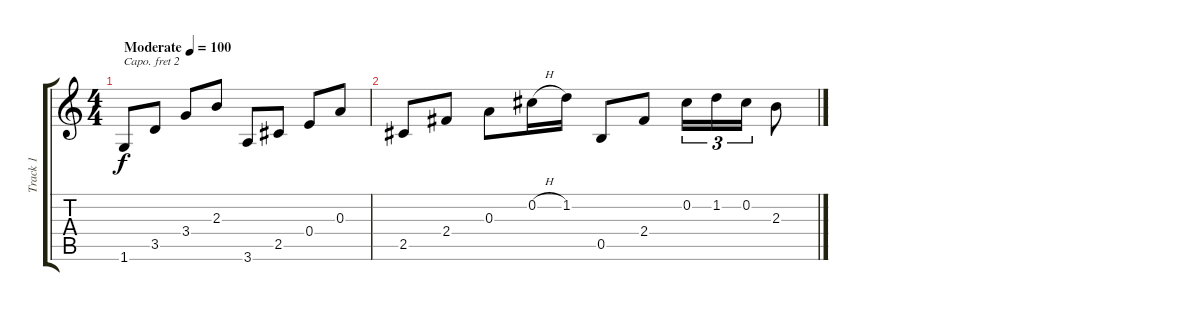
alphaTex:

\track ("Track 1" "Track 1") {instrument acousticguitarsteel}
\staff {score tabs}
\capo 2
\tuning (E4 B3 G3 D3 A2 E2) {hide}
\ts (4 4)
\tempo (100 "Moderate")
\clef g2
\ks c
1.6.8{dy f instrument acousticguitarsteel} 3.5.8 3.4.8 2.3.8 3.6.8 2.5.8 0.4.8 0.3.8 |
2.5.8 2.4.8 0.3.8 0.2{h}.16 1.2.16 0.5.8 2.4.8 0.2.16{tu (3 2)} 1.2.16{tu (3 2)} 0.2.16{tu (3 2)} 2.3.8
